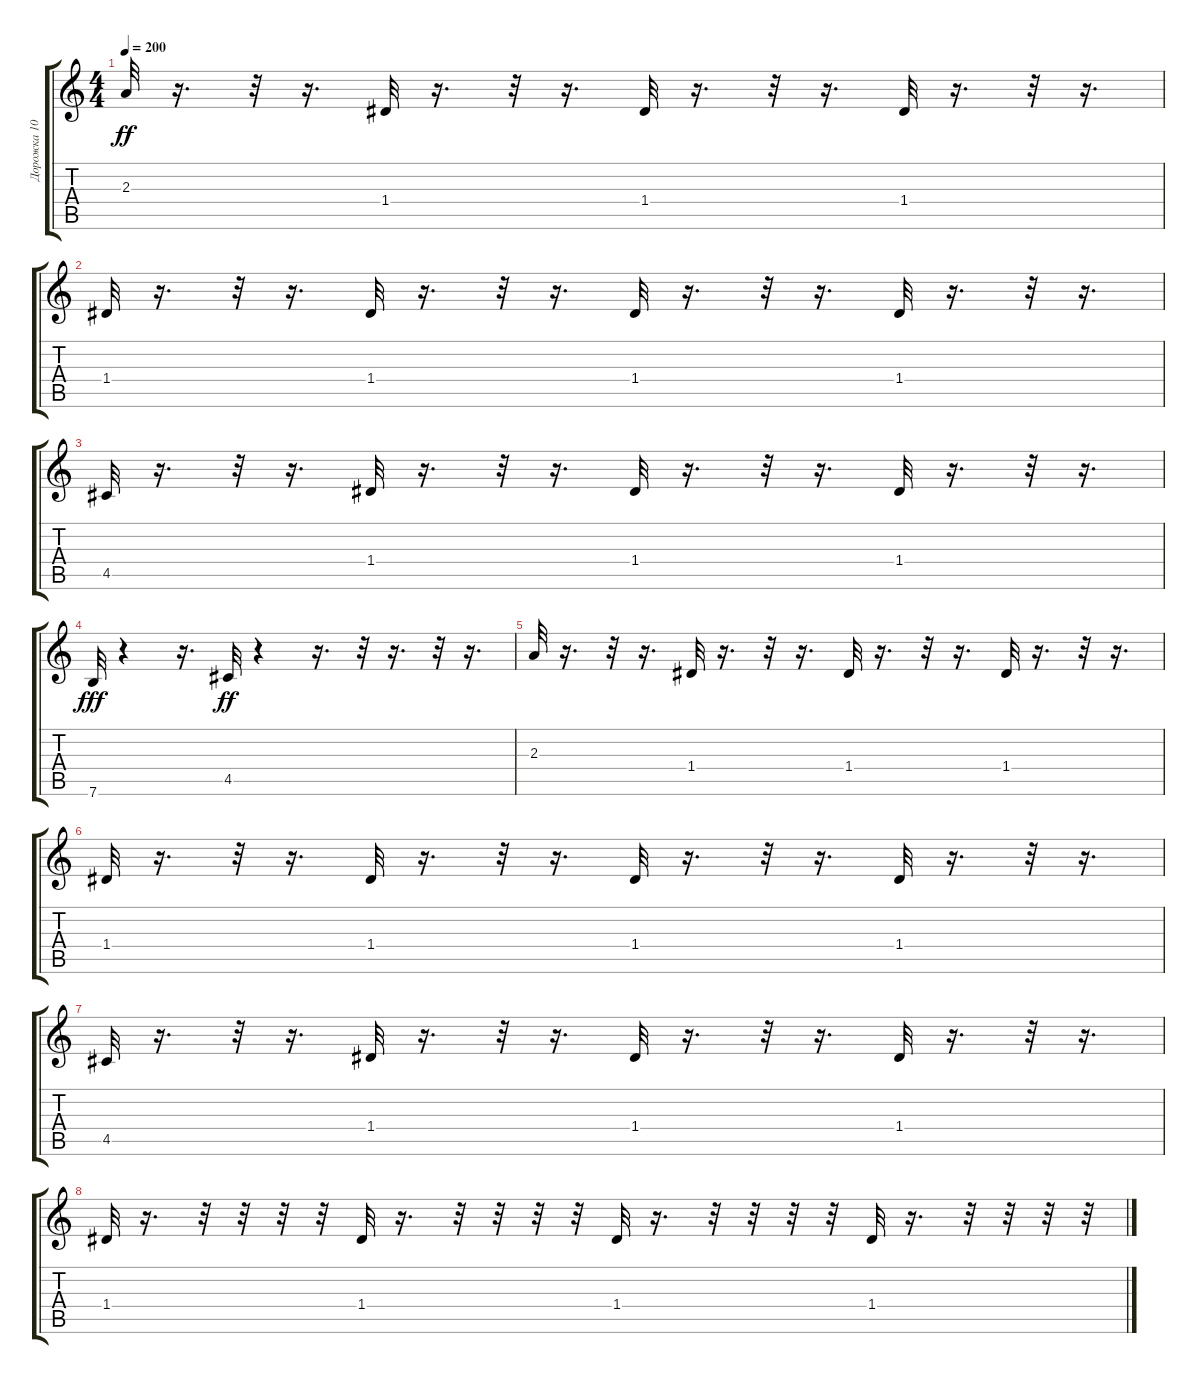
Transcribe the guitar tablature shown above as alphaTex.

\track ("Дорожка 10" "Дорожка 10") {instrument acousticguitarnylon}
\staff {score tabs}
\tuning (E4 B3 G3 D3 A2 E2) {hide}
\ts (4 4)
\tempo 200
\clef g2
\ks c
2.3.32{dy ff} r.16{d} r.32 r.16{d} 1.4.32 r.16{d} r.32 r.16{d} 1.4.32 r.16{d} r.32 r.16{d} 1.4.32 r.16{d} r.32 r.16{d} |
1.4.32 r.16{d} r.32 r.16{d} 1.4.32 r.16{d} r.32 r.16{d} 1.4.32 r.16{d} r.32 r.16{d} 1.4.32 r.16{d} r.32 r.16{d} |
4.5.32 r.16{d} r.32 r.16{d} 1.4.32 r.16{d} r.32 r.16{d} 1.4.32 r.16{d} r.32 r.16{d} 1.4.32 r.16{d} r.32 r.16{d} |
7.6.32{dy fff} r.4 r.16{d} 4.5.32{dy ff} r.4 r.16{d} r.32 r.16{d} r.32 r.16{d} |
2.3.32 r.16{d} r.32 r.16{d} 1.4.32 r.16{d} r.32 r.16{d} 1.4.32 r.16{d} r.32 r.16{d} 1.4.32 r.16{d} r.32 r.16{d} |
1.4.32 r.16{d} r.32 r.16{d} 1.4.32 r.16{d} r.32 r.16{d} 1.4.32 r.16{d} r.32 r.16{d} 1.4.32 r.16{d} r.32 r.16{d} |
4.5.32 r.16{d} r.32 r.16{d} 1.4.32 r.16{d} r.32 r.16{d} 1.4.32 r.16{d} r.32 r.16{d} 1.4.32 r.16{d} r.32 r.16{d} |
1.4.32 r.16{d} r.32 r.32 r.32 r.32 1.4.32 r.16{d} r.32 r.32 r.32 r.32 1.4.32 r.16{d} r.32 r.32 r.32 r.32 1.4.32 r.16{d} r.32 r.32 r.32 r.32
